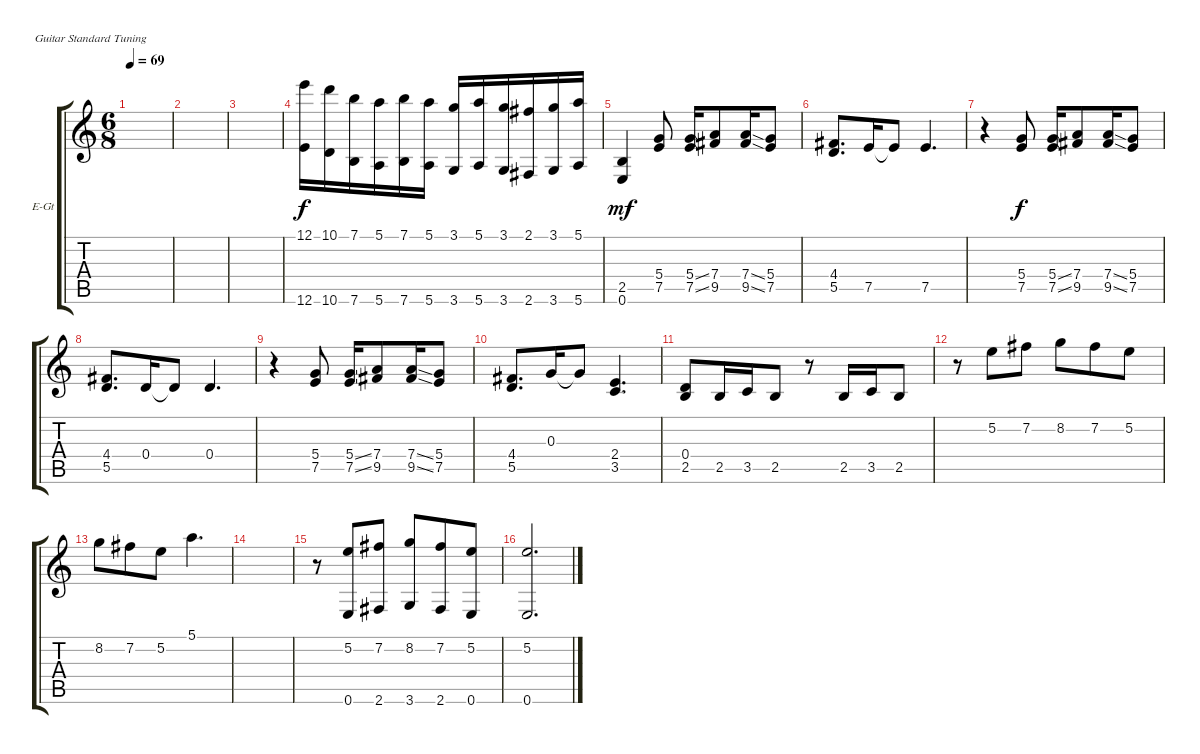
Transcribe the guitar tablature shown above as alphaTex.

\defaultSystemsLayout 4
\bracketExtendMode groupsimilarinstruments
\firstSystemTrackNameOrientation horizontal
\otherSystemsTrackNameOrientation horizontal
\track ("Electric Guitar" "E-Gt") {instrument electricguitarclean}
\staff {score tabs}
\tuning (E4 B3 G3 D3 A2 E2)
\ts (6 8)
\tempo 69
\clef g2
\ks c
|
|
|
(12.1 12.6).16 (10.1 10.6).16 (7.1 7.6).16 (5.1 5.6).16 (7.1 7.6).16 (5.1 5.6).16 (3.1 3.6).16 (5.1 5.6).16 (3.1 3.6).16 (2.1 2.6).16 (3.1 3.6).16 (5.1 5.6).16 |
(2.5 0.6).4{dy mf} (5.4 7.5).8 (5.4{ss} 7.5{ss}).16 (7.4 9.5).8 (7.4{ss} 9.5{ss}).16 (5.4 7.5).8 |
(4.4 5.5).8{d} 7.5.16 7.5{t}.8 7.5.4{d} |
r.4 (5.4 7.5).8{dy f} (5.4{ss} 7.5{ss}).16 (7.4 9.5).8 (7.4{ss} 9.5{ss}).16 (5.4 7.5).8 |
(4.4 5.5).8{d} 0.4.16 0.4{t}.8 0.4.4{d} |
r.4 (5.4 7.5).8 (5.4{ss} 7.5{ss}).16 (7.4 9.5).8 (7.4{ss} 9.5{ss}).16 (5.4 7.5).8 |
(4.4 5.5).8{d} 0.3.16 0.3{t}.8 (2.4 3.5).4{d} |
(0.4 2.5).8 2.5.16 3.5.16 2.5.8 r.8 2.5.16 3.5.16 2.5.8 |
r.8 5.2.8 7.2.8 8.2.8 7.2.8 5.2.8 |
8.2.8 7.2.8 5.2.8 5.1.4{d} |
|
r.8 (5.2 0.6).8 (7.2 2.6).8 (8.2 3.6).8 (7.2 2.6).8 (5.2 0.6).8 |
(5.2 0.6).2{d}
